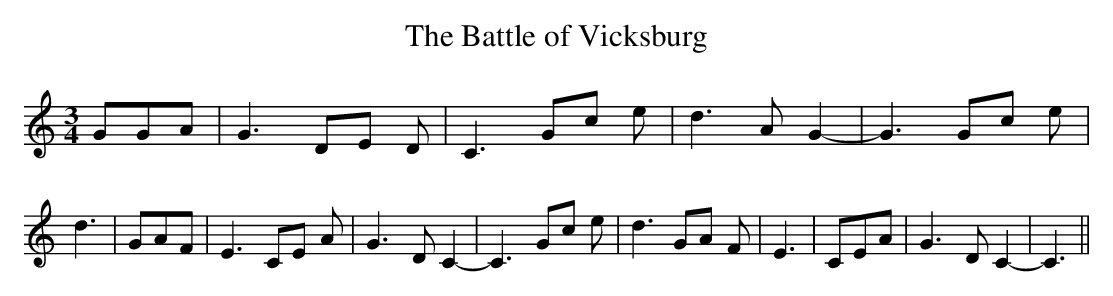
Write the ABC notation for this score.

X:1
T:The Battle of Vicksburg
M:3/4
L:1/8
K:C
 GGA| G3 DE D| C3 Gc e| d3 A G2-| G3 Gc e| d3| GAF| E3 CE A| G3 D C2-|\
 C3 Gc e| d3 GA F| E3| CEA| G3 D C2-| C3||
